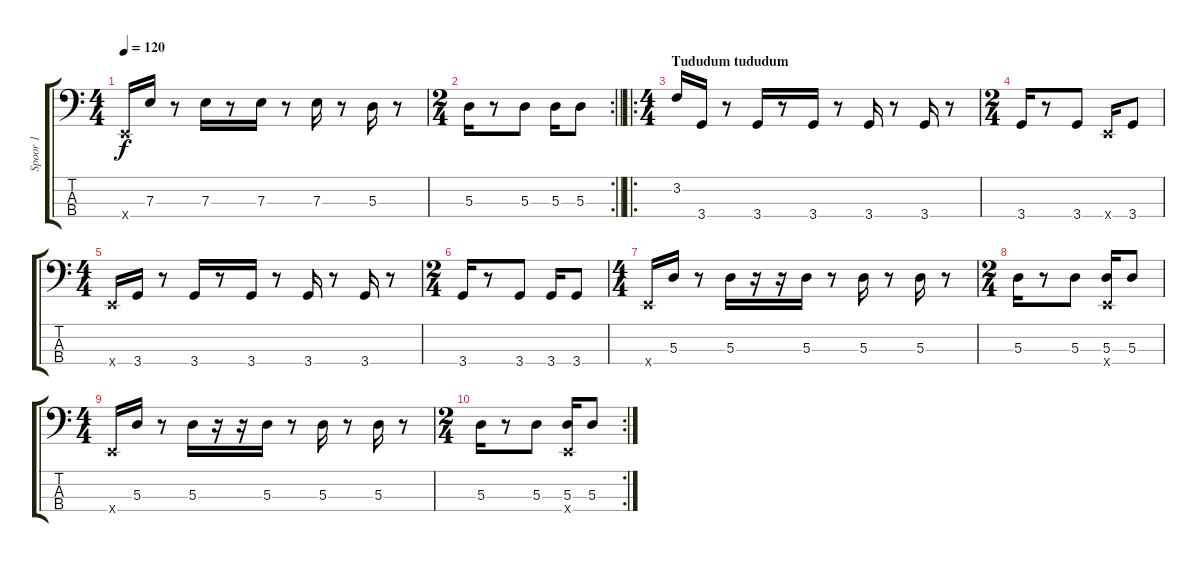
\track ("Spoor 1" "Spoor 1") {instrument slapbass1}
\staff {score tabs}
\tuning (G2 D2 A1 E1) {hide}
\ts (4 4)
\tempo 120
\clef f4
\ks c
0.4{x}.16{dy f} 7.3.16 r.8 7.3.16 r.8 7.3.16 r.8 7.3.16 r.8 5.3.16 r.8 |
\rc 2
\ts (2 4)
\barLineRight lightlight
5.3.16 r.8 5.3.8 5.3.16 5.3.8 |
\ro
\ts (4 4)
\section ("" "Tududum tududum")
3.2.16 3.4.16 r.8 3.4.16 r.8 3.4.16 r.8 3.4.16 r.8 3.4.16 r.8 |
\ts (2 4)
3.4.16 r.8 3.4.8 0.4{x}.16 3.4.8 |
\ts (4 4)
0.4{x}.16 3.4.16 r.8 3.4.16 r.8 3.4.16 r.8 3.4.16 r.8 3.4.16 r.8 |
\ts (2 4)
3.4.16 r.8 3.4.8 3.4.16 3.4.8 |
\ts (4 4)
0.4{x}.16 5.3.16 r.8 5.3.16 r.16 r.16 5.3.16 r.8 5.3.16 r.8 5.3.16 r.8 |
\ts (2 4)
5.3.16 r.8 5.3.8 (5.3 0.4{x}).16 5.3.8 |
\ts (4 4)
0.4{x}.16 5.3.16 r.8 5.3.16 r.16 r.16 5.3.16 r.8 5.3.16 r.8 5.3.16 r.8 |
\rc 2
\ts (2 4)
5.3.16 r.8 5.3.8 (5.3 0.4{x}).16 5.3.8
